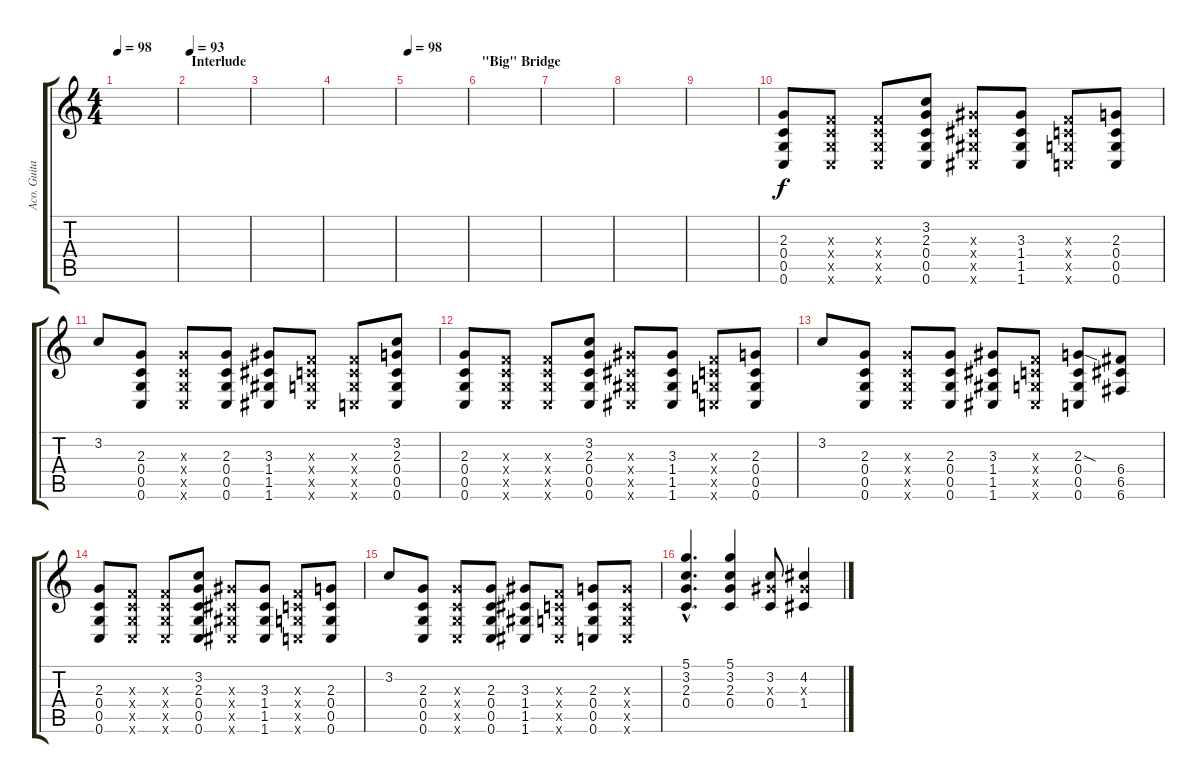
\track ("Aco. Guitar" "Aco. Guita") {instrument acousticguitarnylon}
\staff {score tabs}
\tuning (D4 A3 F3 C3 G2 C2) {hide}
\ts (4 4)
\tempo 98
\clef g2
\ks c
|
\section ("" "Interlude")
\tempo 93
|
|
|
\tempo 98
|
\section ("" "\"Big\" Bridge")
|
|
|
|
(2.3 0.4 0.5 0.6).8 (0.3{x} 0.4{x} 0.5{x} 0.6{x}).8 (0.3{x} 0.4{x} 0.5{x} 0.6{x}).8 (3.2 2.3 0.4 0.5 0.6).8 (3.3{x} 1.4{x} 1.5{x} 1.6{x}).8 (3.3 1.4 1.5 1.6).8 (0.3{x} 0.4{x} 0.5{x} 0.6{x}).8 (2.3 0.4 0.5 0.6).8 |
3.2.8 (2.3 0.4 0.5 0.6).8 (2.3{x} 0.4{x} 0.5{x} 0.6{x}).8 (2.3 0.4 0.5 0.6).8 (3.3 1.4 1.5 1.6).8 (0.3{x} 0.4{x} 0.5{x} 1.6{x}).8 (0.3{x} 0.4{x} 0.5{x} 0.6{x}).8 (3.2 2.3 0.4 0.5 0.6).8 |
(2.3 0.4 0.5 0.6).8 (0.3{x} 0.4{x} 0.5{x} 0.6{x}).8 (0.3{x} 0.4{x} 0.5{x} 0.6{x}).8 (3.2 2.3 0.4 0.5 0.6).8 (3.3{x} 1.4{x} 1.5{x} 1.6{x}).8 (3.3 1.4 1.5 1.6).8 (0.3{x} 0.4{x} 0.5{x} 0.6{x}).8 (2.3 0.4 0.5 0.6).8 |
3.2.8 (2.3 0.4 0.5 0.6).8 (2.3{x} 0.4{x} 0.5{x} 0.6{x}).8 (2.3 0.4 0.5 0.6).8 (3.3 1.4 1.5 1.6).8 (0.3{x} 0.4{x} 0.5{x} 1.6{x}).8 (2.3{sod} 0.4 0.5 0.6).8 (6.4 6.5 6.6).8 |
(2.3 0.4 0.5 0.6).8 (0.3{x} 0.4{x} 0.5{x} 0.6{x}).8 (0.3{x} 0.4{x} 0.5{x} 0.6{x}).8 (3.2 2.3 0.4 0.5 0.6).8 (3.3{x} 1.4{x} 1.5{x} 1.6{x}).8 (3.3 1.4 1.5 1.6).8 (0.3{x} 0.4{x} 0.5{x} 0.6{x}).8 (2.3 0.4 0.5 0.6).8 |
3.2.8 (2.3 0.4 0.5 0.6).8 (2.3{x} 0.4{x} 0.5{x} 0.6{x}).8 (2.3 0.4 0.5 0.6).8 (3.3 1.4 1.5 1.6).8 (0.3{x} 0.4{x} 0.5{x} 1.6{x}).8 (2.3 0.4 0.5 0.6).8 (2.3{x} 0.4{x} 0.5{x} 0.6{x}).8 |
(5.1{hac} 3.2{hac} 2.3{hac} 0.4{hac}).4{d} (5.1 3.2 2.3 0.4).4 (3.2 3.3{x} 0.4).8 (4.2 3.3{x} 1.4).4
